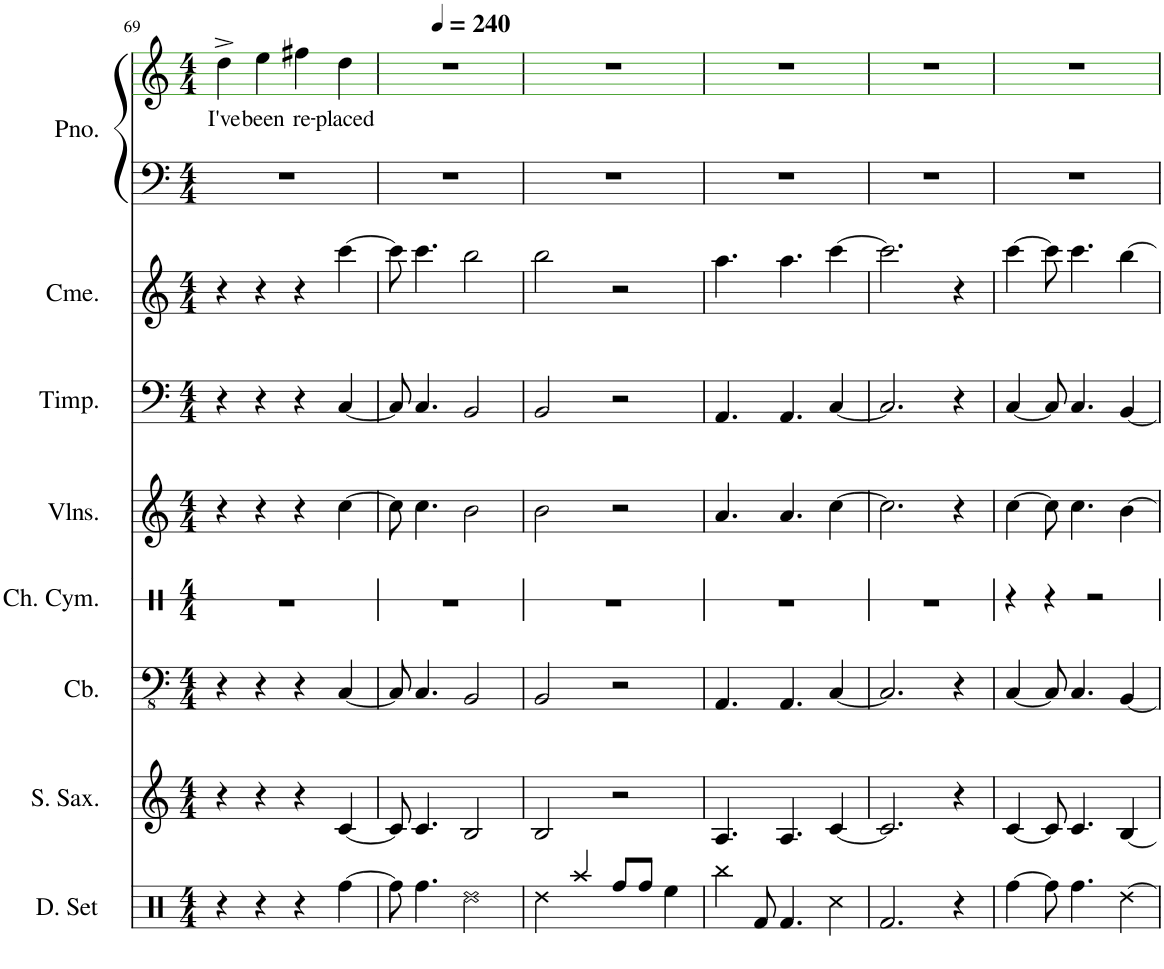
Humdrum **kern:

**kern	**kern	**kern	**kern	**kern	**kern	**kern	**kern	**kern	**text
*part8	*part7	*part6	*part5	*part4	*part3	*part2	*part1	*part1	*part1
*staff9	*staff8	*staff7	*staff6	*staff5	*staff4	*staff3	*staff2	*staff1	*staff1
*I"Drumset	*I"Soprano Saxophone	*I"Contrabass	*I"Chinese Cymbal	*I"Violins	*I"Timpani	*I"Chimes	*I"Grand Piano	*	*
*I'D. Set	*I'S. Sax.	*I'Cb.	*I'Ch. Cym.	*I'Vlns.	*I'Timp.	*I'Cme.	*I'Pno.	*	*
!!LO:PB:g=z
*clefX	*clefG2	*clefFv4	*clefX	*clefG2	*clefF4	*clefG2	*clefF4	*clefG2	*
*	*ITrd1c2	*ITrd7c12	*	*	*	*	*	*	*
*k[]	*k[]	*k[]	*k[]	*k[]	*k[]	*k[]	*k[]	*k[]	*
*M4/4	*M4/4	*M4/4	*M4/4	*M4/4	*M4/4	*M4/4	*M4/4	*M4/4	*
=69	=69	=69	=69	=69	=69	=69	=69	=69	=69
!	!	!	!	!	!	!	!	!	!LO:LY:b
4r	4r	4r	1r	4r	4r	4r	1r	4dd^\	I've
!	!	!	!	!	!	!	!	!	!LO:LY:b
4r	4r	4r	.	4r	4r	4r	.	4ee\	been
!	!	!	!	!	!	!	!	!	!LO:LY:b
4r	4r	4r	.	4r	4r	4r	.	4ff#X\	re-
!	!	!	!	!	!	!	!	!	!LO:LY:b
[4Rff\	[4c/	[4CC/	.	[4cc\	[4C/	[4ccc\	.	4dd\	-placed
=70	=70	=70	=70	=70	=70	=70	=70	=70	=70
*	*	*	*	*	*	*	*	*^	*
8Rff\]	8c/]	8CC/]	1r	8cc\]	8C/]	8ccc\]	1r	1r	4ryy	.
4.Rff\	4.c/	4.CC/	.	4.cc\	4.C/	4.ccc\	.	.	.	.
*	*	*	*	*	*	*	*	*MM240	*	*
.	.	.	.	.	.	.	.	.	2.ryy	.
2Rdd\	2B/	2BBB/	.	2b\	2BB/	2bb\	.	.	.	.
*	*	*	*	*	*	*	*	*v	*v	*
=71	=71	=71	=71	=71	=71	=71	=71	=71	=71
4Rdd\	2B/	2BBB/	1r	2b\	2BB/	2bb\	1r	1r	.
4Raa/	.	.	.	.	.	.	.	.	.
8Rff/L	2r	2r	.	2r	2r	2r	.	.	.
8Rff/J	.	.	.	.	.	.	.	.	.
4Ree\	.	.	.	.	.	.	.	.	.
=72	=72	=72	=72	=72	=72	=72	=72	=72	=72
4Rbb\	4.A/	4.AAA/	1r	4.a/	4.AA/	4.aa\	1r	1r	.
8Rf/	.	.	.	.	.	.	.	.	.
4.Rf/	4.A/	4.AAA/	.	4.a/	4.AA/	4.aa\	.	.	.
4Rcc\	[4c/	[4CC/	.	[4cc\	[4C/	[4ccc\	.	.	.
=73	=73	=73	=73	=73	=73	=73	=73	=73	=73
2.Rf/	2.c/]	2.CC/]	1r	2.cc\]	2.C/]	2.ccc\]	1r	1r	.
4r	4r	4r	.	4r	4r	4r	.	.	.
=74	=74	=74	=74	=74	=74	=74	=74	=74	=74
[4Rff\	[4c/	[4CC/	4r	[4cc\	[4C/	[4ccc\	1r	1r	.
8Rff\]	8c/]	8CC/]	4r	8cc\]	8C/]	8ccc\]	.	.	.
4.Rff\	4.c/	4.CC/	.	4.cc\	4.C/	4.ccc\	.	.	.
.	.	.	2r	.	.	.	.	.	.
[4Rdd\	[4B/	[4BBB/	.	[4b\	[4BB/	[4bb\	.	.	.
=	=	=	=	=	=	=	=	=	=
*-	*-	*-	*-	*-	*-	*-	*-	*-	*-
